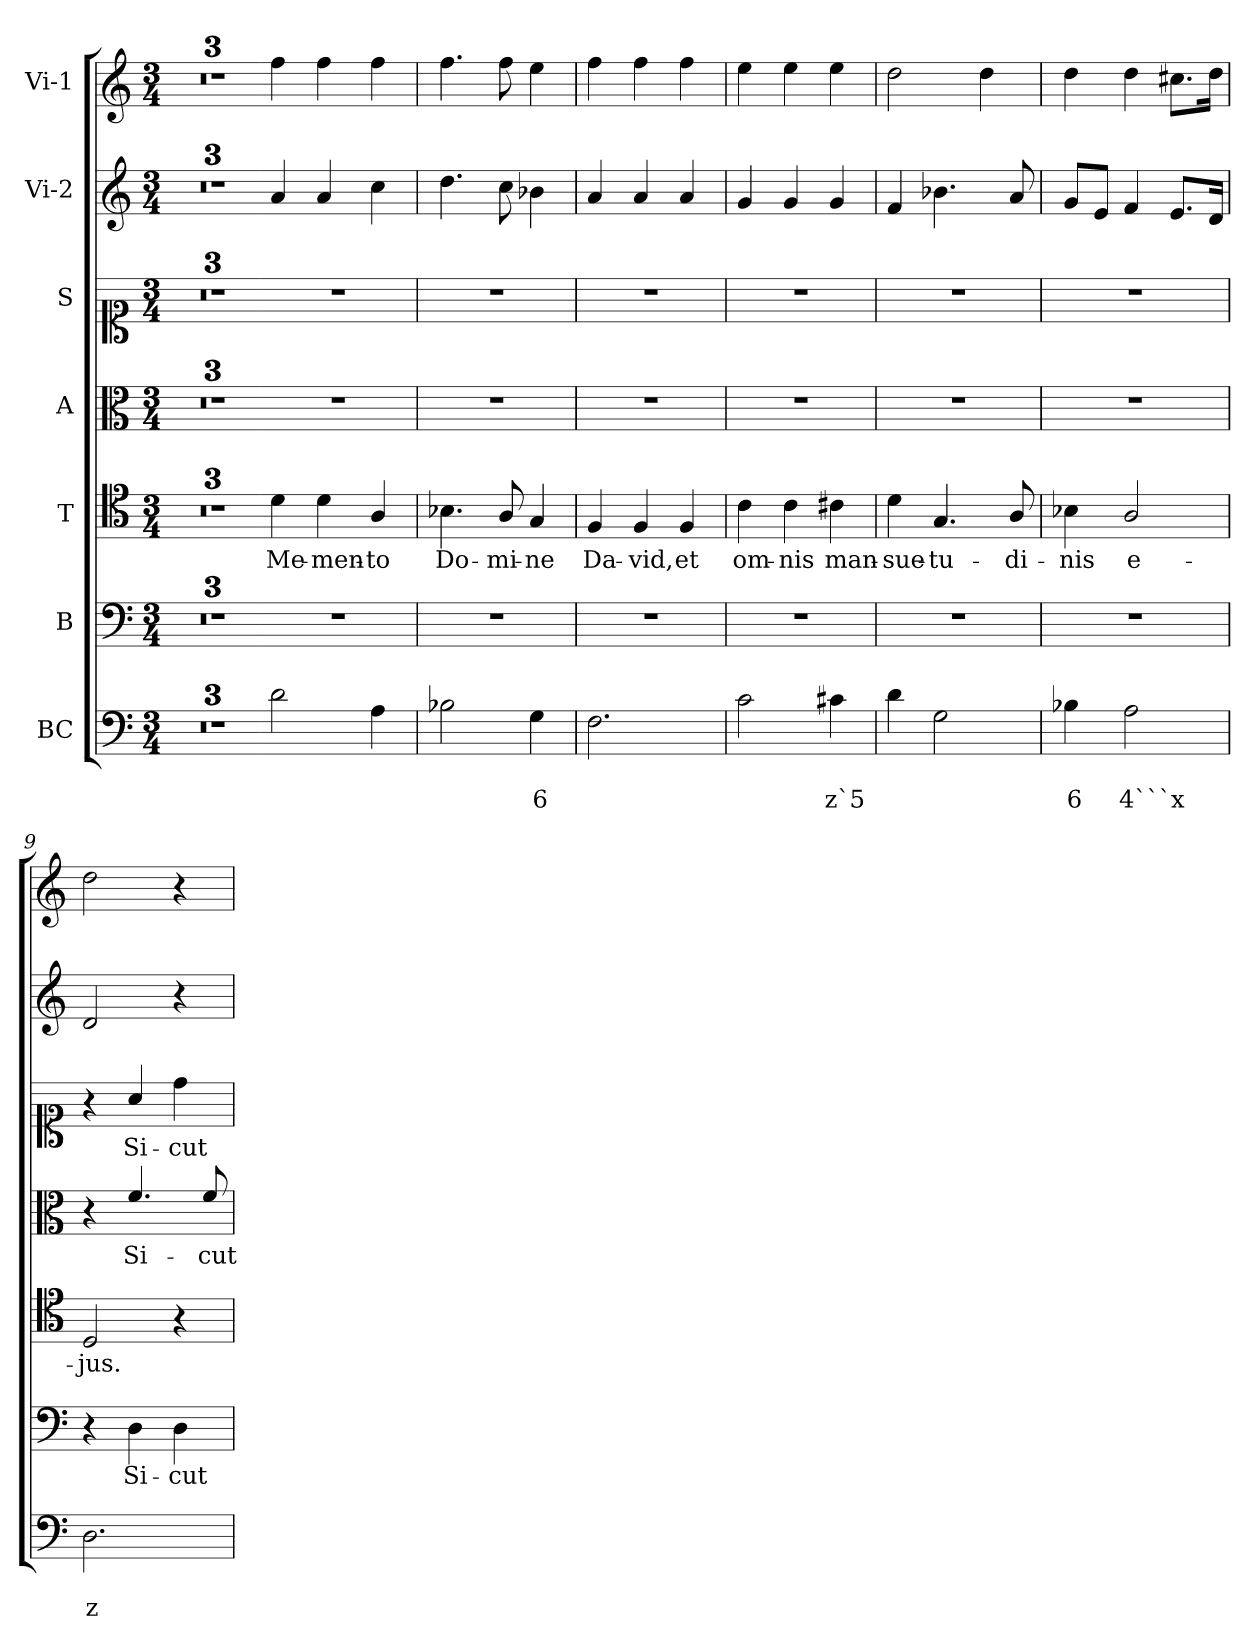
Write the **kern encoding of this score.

**kern	**text	**text	**kern	**text	**kern	**text	**kern	**text	**kern	**text	**kern	**kern
*part7	*part7	*part7	*part6	*part6	*part5	*part5	*part4	*part4	*part3	*part3	*part2	*part1
*staff7	*staff7	*staff7	*staff6	*staff6	*staff5	*staff5	*staff4	*staff4	*staff3	*staff3	*staff2	*staff1
*I"BC	*	*	*I"B	*	*I"T	*	*I"A	*	*I"S	*	*I"Vi-2	*I"Vi-1
*clefF4	*	*	*clefF4	*	*clefC4	*	*clefC3	*	*clefC1	*	*clefG2	*clefG2
*k[]	*	*	*k[]	*	*k[]	*	*k[]	*	*k[]	*	*k[]	*k[]
*C:	*	*	*C:	*	*C:	*	*C:	*	*C:	*	*C:	*C:
*M3/4	*	*	*M3/4	*	*M3/4	*	*M3/4	*	*M3/4	*	*M3/4	*M3/4
=1	=1	=1	=1	=1	=1	=1	=1	=1	=1	=1	=1	=1
2.ryy	.	.	2.ryy	.	2.ryy	.	2.ryy	.	2.ryy	.	2.ryy	2.ryy
=2	=2	=2	=2	=2	=2	=2	=2	=2	=2	=2	=2	=2
2.r	.	.	2.r	.	2.r	.	2.r	.	2.r	.	2.r	2.r
=3	=3	=3	=3	=3	=3	=3	=3	=3	=3	=3	=3	=3
*	*	*	*	*	*clefGv2	*	*clefG2	*	*clefG2	*	*	*
2.ryy	.	.	2.ryy	.	2.ryy	.	2.ryy	.	2.ryy	.	2.ryy	2.ryy
=3X1-	=3X1-	=3X1-	=3X1-	=3X1-	=3X1-	=3X1-	=3X1-	=3X1-	=3X1-	=3X1-	=3X1-	=3X1-
!	!	!	!	!	!	!LO:LY:b	!	!	!	!	!	!
2d\	.	.	2.r	.	4d\	Me-	2.r	.	2.r	.	4a/	4ff\
!	!	!	!	!	!	!LO:LY:b	!	!	!	!	!	!
.	.	.	.	.	4d\	-men-	.	.	.	.	4a/	4ff\
!	!	!	!	!	!	!LO:LY:b	!	!	!	!	!	!
4A\	.	.	.	.	4A/	-to	.	.	.	.	4cc\	4ff\
=4	=4	=4	=4	=4	=4	=4	=4	=4	=4	=4	=4	=4
!	!	!	!	!	!	!LO:LY:b	!	!	!	!	!	!
2B-X\	.	.	2.r	.	4.B-X\	Do-	2.r	.	2.r	.	4.dd\	4.ff\
!	!	!	!	!	!	!LO:LY:b	!	!	!	!	!	!
.	.	.	.	.	8A/	-mi-	.	.	.	.	8cc\	8ff\
!	!	!LO:LY:b	!	!	!	!LO:LY:b	!	!	!	!	!	!
4G\	.	6	.	.	4G/	-ne	.	.	.	.	4b-X\	4ee\
=5	=5	=5	=5	=5	=5	=5	=5	=5	=5	=5	=5	=5
!	!	!	!	!	!	!LO:LY:b	!	!	!	!	!	!
2.F\	.	.	2.r	.	4F/	Da-	2.r	.	2.r	.	4a/	4ff\
!	!	!	!	!	!	!LO:LY:b	!	!	!	!	!	!
.	.	.	.	.	4F/	-vid,	.	.	.	.	4a/	4ff\
!	!	!	!	!	!	!LO:LY:b	!	!	!	!	!	!
.	.	.	.	.	4F/	et	.	.	.	.	4a/	4ff\
=6	=6	=6	=6	=6	=6	=6	=6	=6	=6	=6	=6	=6
!	!	!	!	!	!	!LO:LY:b	!	!	!	!	!	!
2c\	.	.	2.r	.	4c\	om-	2.r	.	2.r	.	4g/	4ee\
!	!	!	!	!	!	!LO:LY:b	!	!	!	!	!	!
.	.	.	.	.	4c\	-nis	.	.	.	.	4g/	4ee\
!	!	!LO:LY:b	!	!	!	!LO:LY:b	!	!	!	!	!	!
4c#X\	.	z`5	.	.	4c#X\	man-	.	.	.	.	4g/	4ee\
=7	=7	=7	=7	=7	=7	=7	=7	=7	=7	=7	=7	=7
!	!	!	!	!	!	!LO:LY:b	!	!	!	!	!	!
4d\	.	.	2.r	.	4d\	-sue-	2.r	.	2.r	.	4f/	2dd\
!	!	!	!	!	!	!LO:LY:b	!	!	!	!	!	!
2G\	.	.	.	.	4.G/	-tu-	.	.	.	.	4.b-X\	.
.	.	.	.	.	.	.	.	.	.	.	.	4dd\
!	!	!	!	!	!	!LO:LY:b	!	!	!	!	!	!
.	.	.	.	.	8A/	-di-	.	.	.	.	8a/	.
=8	=8	=8	=8	=8	=8	=8	=8	=8	=8	=8	=8	=8
!	!	!LO:LY:b	!	!	!	!LO:LY:b	!	!	!	!	!	!
4B-X\	.	6	2.r	.	4B-X\	-nis	2.r	.	2.r	.	8g/L	4dd\
.	.	.	.	.	.	.	.	.	.	.	8e/J	.
!	!	!LO:LY:b	!	!	!	!LO:LY:b	!	!	!	!	!	!
2A\	.	4```x	.	.	2A/	e-	.	.	.	.	4f/	4dd\
.	.	.	.	.	.	.	.	.	.	.	8.e/L	8.cc#X\L
.	.	.	.	.	.	.	.	.	.	.	16d/Jk	16dd\Jk
!!LO:PB:g=z
=9	=9	=9	=9	=9	=9	=9	=9	=9	=9	=9	=9	=9
!	!	!LO:LY:b	!	!	!	!LO:LY:b	!	!	!	!	!	!
2.D\	.	z	4r	.	2D/	-jus.	4r	.	4r	.	2d/	2dd\
!	!	!	!	!LO:LY:b	!	!	!	!LO:LY:b	!	!LO:LY:b	!	!
.	.	.	4D\	Si-	.	.	4.f/	Si-	4a/	Si-	.	.
!	!	!	!	!LO:LY:b	!	!	!	!	!	!LO:LY:b	!	!
.	.	.	4D\	-cut	4r	.	.	.	4dd\	-cut	4r	4r
!	!	!	!	!	!	!	!	!LO:LY:b	!	!	!	!
.	.	.	.	.	.	.	8f/	-cut	.	.	.	.
=	=	=	=	=	=	=	=	=	=	=	=	=
*-	*-	*-	*-	*-	*-	*-	*-	*-	*-	*-	*-	*-
